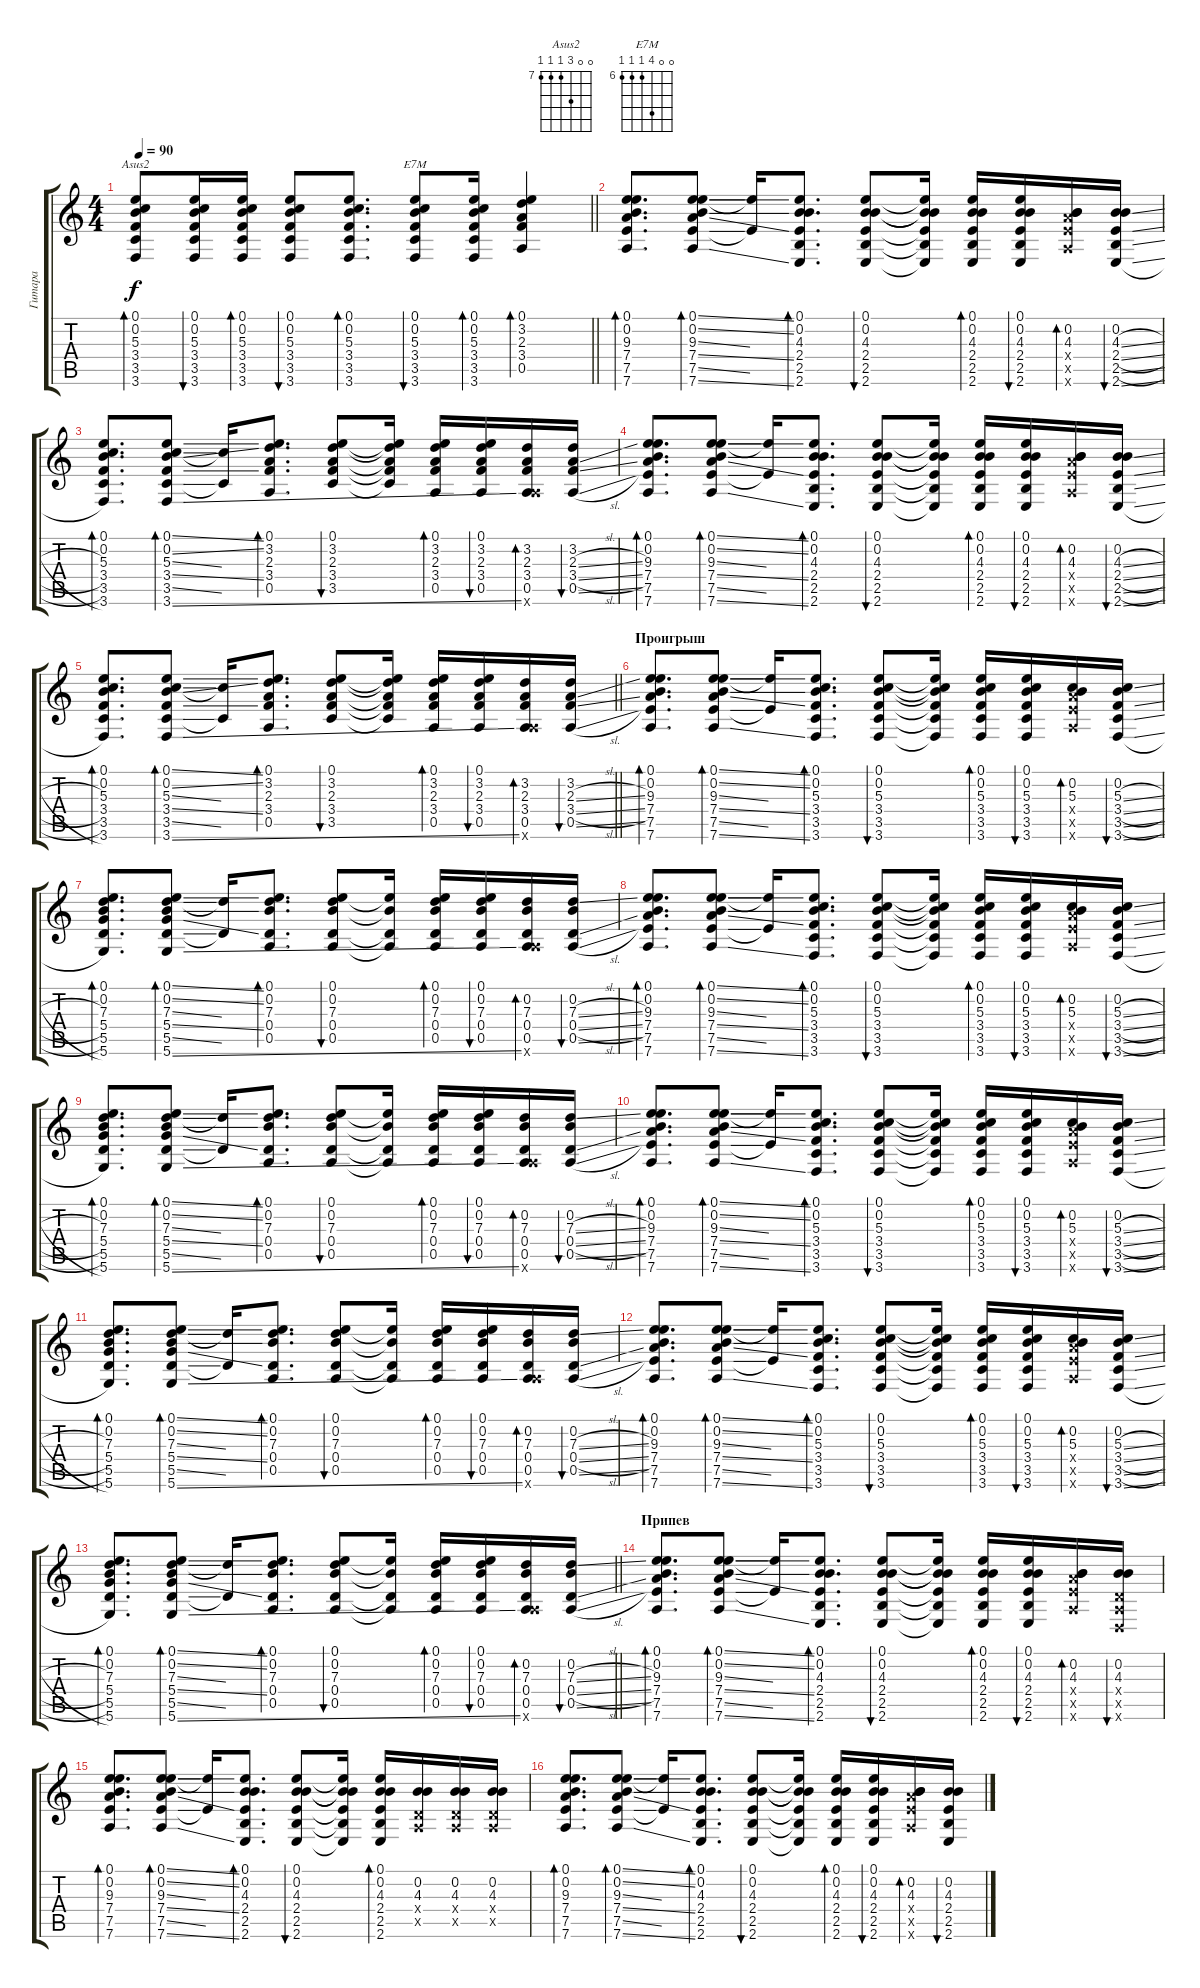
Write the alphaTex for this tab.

\track ("Гитара" "Гитара") {instrument acousticguitarsteel}
\staff {score tabs}
\tuning (E4 B3 G3 D3 A2 D2) {hide}
\chord ("Asus2" 0 0 9 7 7 7) {firstfret 7}
\chord ("E7M" 0 0 9 6 6 6) {firstfret 6}
\ts (4 4)
\tempo 90
\clef g2
\barLineRight lightlight
\ks c
(0.1 0.2 5.3 3.4 3.5 3.6).8{bd 60 ch "Asus2" dy f} (0.1 0.2 5.3 3.4 3.5 3.6).16{bu 60} (0.1 0.2 5.3 3.4 3.5 3.6).16{bd 60} (0.1 0.2 5.3 3.4 3.5 3.6).8{bu 60} (0.1 0.2 5.3 3.4 3.5 3.6).8{d bd 60} (0.1 0.2 5.3 3.4 3.5 3.6).8{bu 60 ch "E7M"} (0.1 0.2 5.3 3.4 3.5 3.6).16{bd 60} (0.1 3.2 2.3 3.4 0.5).4{bd 60} |
(0.1 0.2 9.3 7.4 7.5 7.6).8{d bd 60} (0.1{ss} 0.2{ss} 9.3{ss} 7.4{ss} 7.5{ss} 7.6{ss}).8{bd 60} (9.3{t} 7.5{t}).16 (0.1 0.2 4.3 2.4 2.5 2.6).8{d bd 60} (0.1 0.2 4.3 2.4 2.5 2.6).8{bu 60} (0.1{t} 0.2{t} 4.3{t} 2.4{t} 2.5{t} 2.6{t}).16 (0.1 0.2 4.3 2.4 2.5 2.6).16{bd 60} (0.1 0.2 4.3 2.4 2.5 2.6).16{bu 60} (0.2 4.3 7.4{x} 7.5{x} 7.6{x}).16{bd 60} (0.2 4.3{sl} 2.4{sl} 2.5{sl} 2.6{sl}).16{bu 60} |
(0.1 0.2 5.3 3.4 3.5 3.6).8{d bd 60} (0.1{ss} 0.2{ss} 5.3{ss} 3.4{ss} 3.5{ss} 3.6{ss}).8{bd 60} (5.3{t} 3.5{t}).16 (0.1 3.2 2.3 3.4 0.5).8{d bd 60} (0.1 3.2 2.3 3.4 3.5).8{bu 60} (0.1{t} 3.2{t} 2.3{t} 3.4{t} 3.5{t}).16 (0.1 3.2 2.3 3.4 0.5).16{bd 60} (0.1 3.2 2.3 3.4 0.5).16{bu 60} (3.2 2.3 3.4 0.5 7.6{x}).16{bd 60} (3.2 2.3{sl} 3.4{sl} 0.5{sl}).16{bu 60} |
(0.1 0.2 9.3 7.4 7.5 7.6).8{d bd 60} (0.1{ss} 0.2{ss} 9.3{ss} 7.4{ss} 7.5{ss} 7.6{ss}).8{bd 60} (9.3{t} 7.5{t}).16 (0.1 0.2 4.3 2.4 2.5 2.6).8{d bd 60} (0.1 0.2 4.3 2.4 2.5 2.6).8{bu 60} (0.1{t} 0.2{t} 4.3{t} 2.4{t} 2.5{t} 2.6{t}).16 (0.1 0.2 4.3 2.4 2.5 2.6).16{bd 60} (0.1 0.2 4.3 2.4 2.5 2.6).16{bu 60} (0.2 4.3 7.4{x} 7.5{x} 7.6{x}).16{bd 60} (0.2 4.3{sl} 2.4{sl} 2.5{sl} 2.6{sl}).16{bu 60} |
\barLineRight lightlight
(0.1 0.2 5.3 3.4 3.5 3.6).8{d bd 60} (0.1{ss} 0.2{ss} 5.3{ss} 3.4{ss} 3.5{ss} 3.6{ss}).8{bd 60} (5.3{t} 3.5{t}).16 (0.1 3.2 2.3 3.4 0.5).8{d bd 60} (0.1 3.2 2.3 3.4 3.5).8{bu 60} (0.1{t} 3.2{t} 2.3{t} 3.4{t} 3.5{t}).16 (0.1 3.2 2.3 3.4 0.5).16{bd 60} (0.1 3.2 2.3 3.4 0.5).16{bu 60} (3.2 2.3 3.4 0.5 7.6{x}).16{bd 60} (3.2 2.3{sl} 3.4{sl} 0.5{sl}).16{bu 60} |
\section ("" "Проигрыш")
(0.1 0.2 9.3 7.4 7.5 7.6).8{d bd 60} (0.1{ss} 0.2{ss} 9.3{ss} 7.4{ss} 7.5{ss} 7.6{ss}).8{bd 60} (9.3{t} 7.5{t}).16 (0.1 0.2 5.3 3.4 3.5 3.6).8{d bd 60} (0.1 0.2 5.3 3.4 3.5 3.6).8{bu 60} (0.1{t} 0.2{t} 5.3{t} 3.4{t} 3.5{t} 3.6{t}).16 (0.1 0.2 5.3 3.4 3.5 3.6).16{bd 60} (0.1 0.2 5.3 3.4 3.5 3.6).16{bu 60} (0.2 5.3 7.4{x} 7.5{x} 7.6{x}).16{bd 60} (0.2 5.3{sl} 3.4{sl} 3.5{sl} 3.6{sl}).16{bu 60} |
(0.1 0.2 7.3 5.4 5.5 5.6).8{d bd 60} (0.1{ss} 0.2{ss} 7.3{ss} 5.4{ss} 5.5{ss} 5.6{ss}).8{bd 60} (7.3{t} 5.5{t}).16 (0.1 0.2 7.3 0.4 0.5).8{d bd 60} (0.1 0.2 7.3 0.4 0.5).8{bu 60} (0.1{t} 0.2{t} 0.4{t} 0.5{t}).16 (0.1 0.2 7.3 0.4 0.5).16{bd 60} (0.1 0.2 7.3 0.4 0.5).16{bu 60} (0.2 7.3 0.4 0.5 7.6{x}).16{bd 60} (0.2 7.3{sl} 0.4{sl} 0.5{sl}).16{bu 60} |
(0.1 0.2 9.3 7.4 7.5 7.6).8{d bd 60} (0.1{ss} 0.2{ss} 9.3{ss} 7.4{ss} 7.5{ss} 7.6{ss}).8{bd 60} (9.3{t} 7.5{t}).16 (0.1 0.2 5.3 3.4 3.5 3.6).8{d bd 60} (0.1 0.2 5.3 3.4 3.5 3.6).8{bu 60} (0.1{t} 0.2{t} 5.3{t} 3.4{t} 3.5{t} 3.6{t}).16 (0.1 0.2 5.3 3.4 3.5 3.6).16{bd 60} (0.1 0.2 5.3 3.4 3.5 3.6).16{bu 60} (0.2 5.3 7.4{x} 7.5{x} 7.6{x}).16{bd 60} (0.2 5.3{sl} 3.4{sl} 3.5{sl} 3.6{sl}).16{bu 60} |
(0.1 0.2 7.3 5.4 5.5 5.6).8{d bd 60} (0.1{ss} 0.2{ss} 7.3{ss} 5.4{ss} 5.5{ss} 5.6{ss}).8{bd 60} (7.3{t} 5.5{t}).16 (0.1 0.2 7.3 0.4 0.5).8{d bd 60} (0.1 0.2 7.3 0.4 0.5).8{bu 60} (0.1{t} 0.2{t} 0.4{t} 0.5{t}).16 (0.1 0.2 7.3 0.4 0.5).16{bd 60} (0.1 0.2 7.3 0.4 0.5).16{bu 60} (0.2 7.3 0.4 0.5 7.6{x}).16{bd 60} (0.2 7.3{sl} 0.4{sl} 0.5{sl}).16{bu 60} |
(0.1 0.2 9.3 7.4 7.5 7.6).8{d bd 60} (0.1{ss} 0.2{ss} 9.3{ss} 7.4{ss} 7.5{ss} 7.6{ss}).8{bd 60} (9.3{t} 7.5{t}).16 (0.1 0.2 5.3 3.4 3.5 3.6).8{d bd 60} (0.1 0.2 5.3 3.4 3.5 3.6).8{bu 60} (0.1{t} 0.2{t} 5.3{t} 3.4{t} 3.5{t} 3.6{t}).16 (0.1 0.2 5.3 3.4 3.5 3.6).16{bd 60} (0.1 0.2 5.3 3.4 3.5 3.6).16{bu 60} (0.2 5.3 7.4{x} 7.5{x} 7.6{x}).16{bd 60} (0.2 5.3{sl} 3.4{sl} 3.5{sl} 3.6{sl}).16{bu 60} |
(0.1 0.2 7.3 5.4 5.5 5.6).8{d bd 60} (0.1{ss} 0.2{ss} 7.3{ss} 5.4{ss} 5.5{ss} 5.6{ss}).8{bd 60} (7.3{t} 5.5{t}).16 (0.1 0.2 7.3 0.4 0.5).8{d bd 60} (0.1 0.2 7.3 0.4 0.5).8{bu 60} (0.1{t} 0.2{t} 0.4{t} 0.5{t}).16 (0.1 0.2 7.3 0.4 0.5).16{bd 60} (0.1 0.2 7.3 0.4 0.5).16{bu 60} (0.2 7.3 0.4 0.5 7.6{x}).16{bd 60} (0.2 7.3{sl} 0.4{sl} 0.5{sl}).16{bu 60} |
(0.1 0.2 9.3 7.4 7.5 7.6).8{d bd 60} (0.1{ss} 0.2{ss} 9.3{ss} 7.4{ss} 7.5{ss} 7.6{ss}).8{bd 60} (9.3{t} 7.5{t}).16 (0.1 0.2 5.3 3.4 3.5 3.6).8{d bd 60} (0.1 0.2 5.3 3.4 3.5 3.6).8{bu 60} (0.1{t} 0.2{t} 5.3{t} 3.4{t} 3.5{t} 3.6{t}).16 (0.1 0.2 5.3 3.4 3.5 3.6).16{bd 60} (0.1 0.2 5.3 3.4 3.5 3.6).16{bu 60} (0.2 5.3 7.4{x} 7.5{x} 7.6{x}).16{bd 60} (0.2 5.3{sl} 3.4{sl} 3.5{sl} 3.6{sl}).16{bu 60} |
\barLineRight lightlight
(0.1 0.2 7.3 5.4 5.5 5.6).8{d bd 60} (0.1{ss} 0.2{ss} 7.3{ss} 5.4{ss} 5.5{ss} 5.6{ss}).8{bd 60} (7.3{t} 5.5{t}).16 (0.1 0.2 7.3 0.4 0.5).8{d bd 60} (0.1 0.2 7.3 0.4 0.5).8{bu 60} (0.1{t} 0.2{t} 0.4{t} 0.5{t}).16 (0.1 0.2 7.3 0.4 0.5).16{bd 60} (0.1 0.2 7.3 0.4 0.5).16{bu 60} (0.2 7.3 0.4 0.5 7.6{x}).16{bd 60} (0.2 7.3{sl} 0.4{sl} 0.5{sl}).16{bu 60} |
\section ("" "Припев")
(0.1 0.2 9.3 7.4 7.5 7.6).8{d bd 60} (0.1{ss} 0.2{ss} 9.3{ss} 7.4{ss} 7.5{ss} 7.6{ss}).8{bd 60} (9.3{t} 7.5{t}).16 (0.1 0.2 4.3 2.4 2.5 2.6).8{d bd 60} (0.1 0.2 4.3 2.4 2.5 2.6).8{bu 60} (0.1{t} 0.2{t} 4.3{t} 2.4{t} 2.5{t} 2.6{t}).16 (0.1 0.2 4.3 2.4 2.5 2.6).16{bd 60} (0.1 0.2 4.3 2.4 2.5 2.6).16{bu 60} (0.2 4.3 7.4{x} 7.5{x} 7.6{x}).16{bd 60} (0.2 4.3 0.4{x} 0.5{x} 0.6{x}).16{bu 60} |
(0.1 0.2 9.3 7.4 7.5 7.6).8{d bd 60} (0.1{ss} 0.2{ss} 9.3{ss} 7.4{ss} 7.5{ss} 7.6{ss}).8{bd 60} (9.3{t} 7.5{t}).16 (0.1 0.2 4.3 2.4 2.5 2.6).8{d bd 60} (0.1 0.2 4.3 2.4 2.5 2.6).8{bu 60} (0.1{t} 0.2{t} 4.3{t} 2.4{t} 2.5{t} 2.6{t}).16 (0.1 0.2 4.3 2.4 2.5 2.6).16{bd 60} (0.2 4.3 0.4{x} 0.5{x}).16 (0.2 4.3 0.4{x} 0.5{x}).16 (0.2 4.3 0.4{x} 0.5{x}).16 |
(0.1 0.2 9.3 7.4 7.5 7.6).8{d bd 60} (0.1{ss} 0.2{ss} 9.3{ss} 7.4{ss} 7.5{ss} 7.6{ss}).8{bd 60} (9.3{t} 7.5{t}).16 (0.1 0.2 4.3 2.4 2.5 2.6).8{d bd 60} (0.1 0.2 4.3 2.4 2.5 2.6).8{bu 60} (0.1{t} 0.2{t} 4.3{t} 2.4{t} 2.5{t} 2.6{t}).16 (0.1 0.2 4.3 2.4 2.5 2.6).16{bd 60} (0.1 0.2 4.3 2.4 2.5 2.6).16{bu 60} (0.2 4.3 7.4{x} 7.5{x} 7.6{x}).16{bd 60} (0.2 4.3{sl} 2.4{sl} 2.5{sl} 2.6{sl}).16{bu 60}
